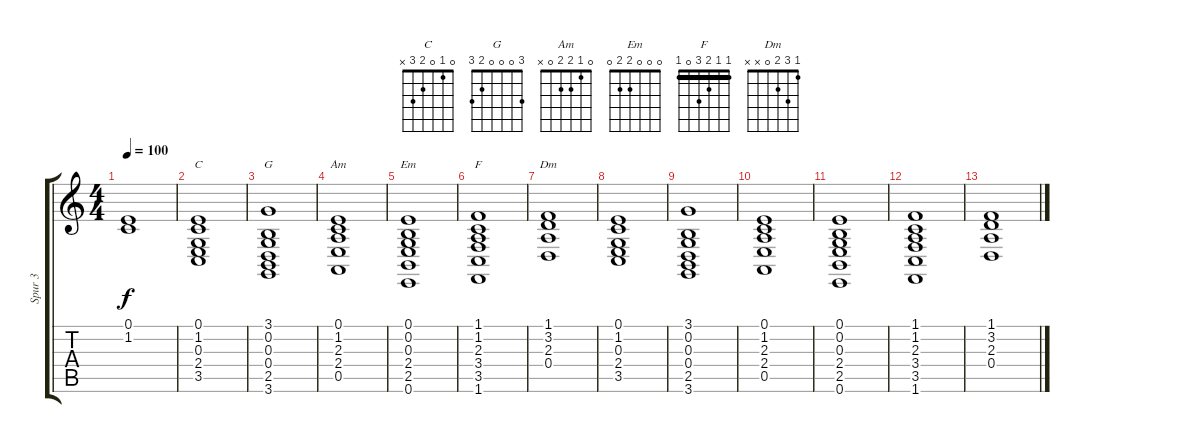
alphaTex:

\track ("Spur 3" "Spur 3") {instrument synthstrings1}
\staff {score tabs}
\tuning (E4 B3 G3 D3 A2 E2) {hide}
\chord ("C" 0 1 0 2 3 x)
\chord ("G" 3 0 0 0 2 3)
\chord ("Am" 0 1 2 2 0 x)
\chord ("Em" 0 0 0 2 2 0)
\chord ("F" 1 1 2 3 0 1) {barre 1}
\chord ("Dm" 1 3 2 0 x x)
\ts (4 4)
\tempo 100
\clef g2
\ks c
(0.1 1.2).1{dy f} |
(0.1 1.2 0.3 2.4 3.5).1{ch "C"} |
(3.1 0.2 0.3 0.4 2.5 3.6).1{ch "G"} |
(0.1 1.2 2.3 2.4 0.5).1{ch "Am"} |
(0.1 0.2 0.3 2.4 2.5 0.6).1{ch "Em"} |
(1.1 1.2 2.3 3.4 3.5 1.6).1{ch "F"} |
(1.1 3.2 2.3 0.4).1{ch "Dm"} |
(0.1 1.2 0.3 2.4 3.5).1 |
(3.1 0.2 0.3 0.4 2.5 3.6).1 |
(0.1 1.2 2.3 2.4 0.5).1 |
(0.1 0.2 0.3 2.4 2.5 0.6).1 |
(1.1 1.2 2.3 3.4 3.5 1.6).1 |
(1.1 3.2 2.3 0.4).1
